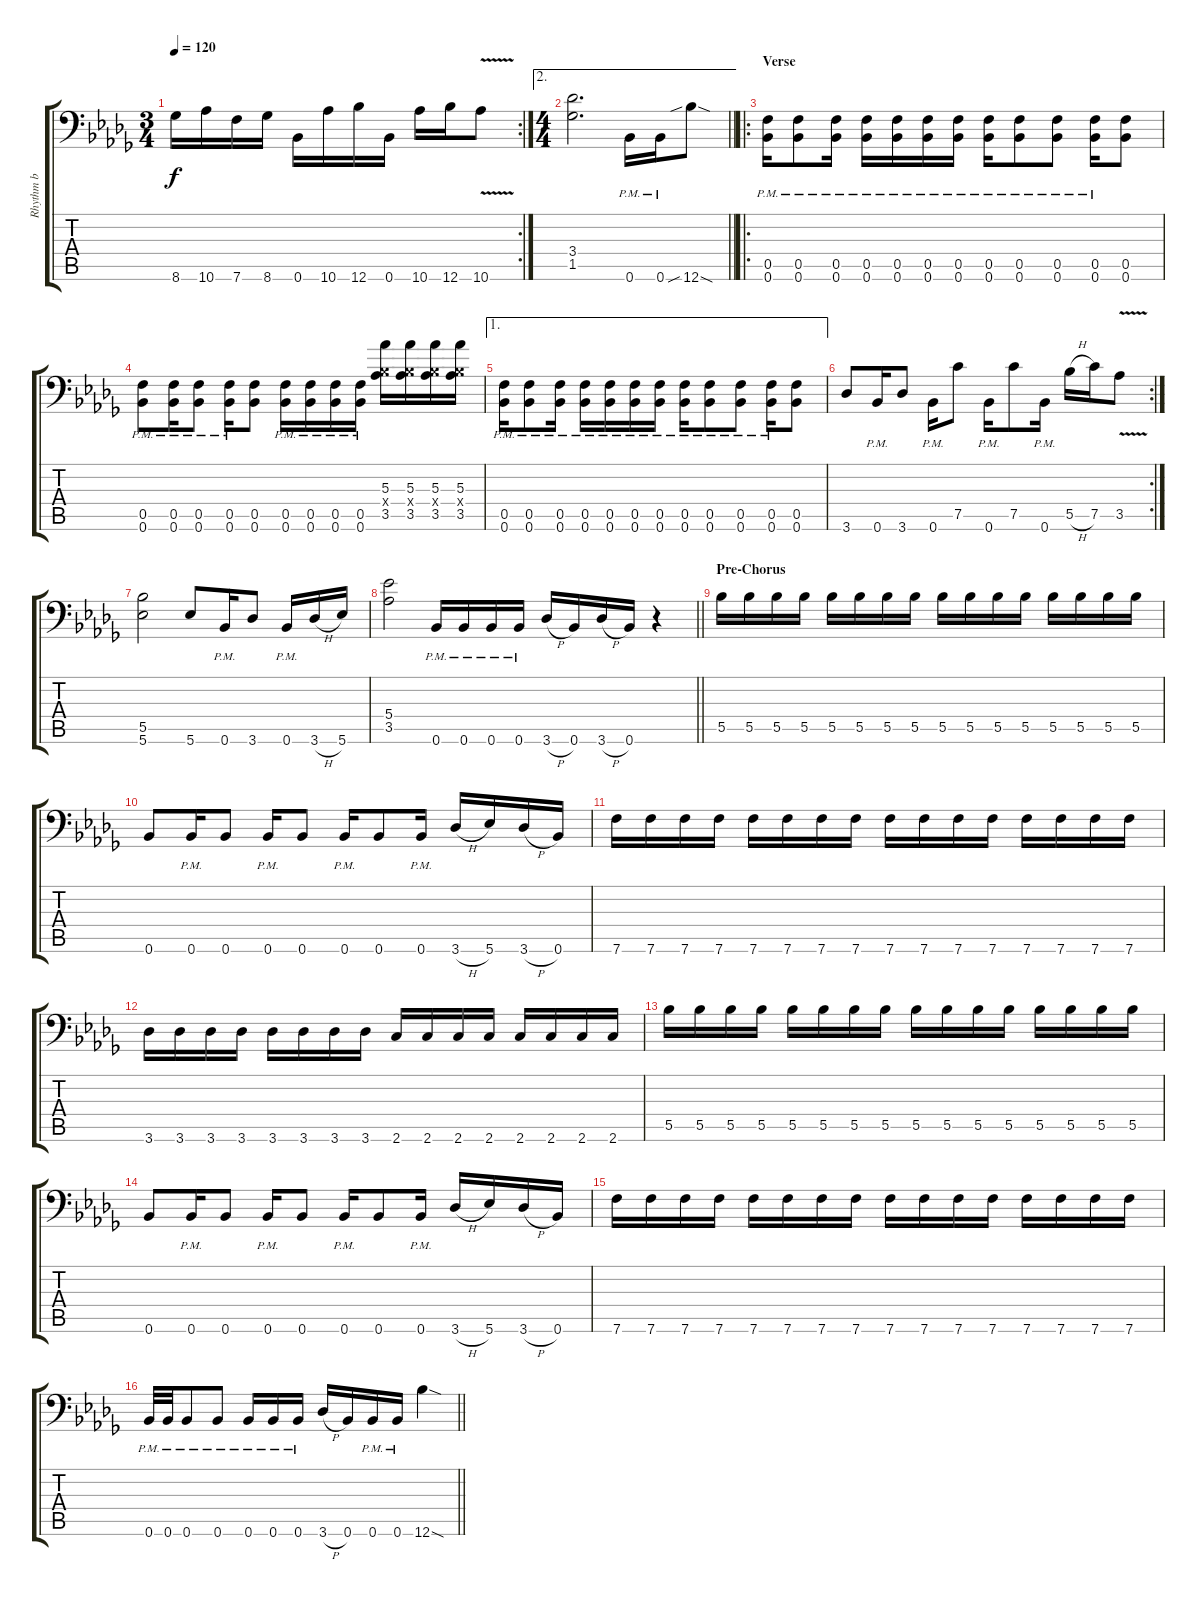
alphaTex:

\track ("Rhythm b" "Rhythm b") {instrument overdrivenguitar}
\staff {score tabs}
\tuning (C4 G3 Eb3 Bb2 F2 Bb1) {hide}
\rc 2
\ts (3 4)
\tempo 120
\clef f4
\ks bbminor
8.6.16{dy f} 10.6.16 7.6.16 8.6.16 0.6.16 10.6.16 12.6.16 0.6.16 10.6.16 12.6.16 10.6{v}.8 |
\ae 2
\ts (4 4)
\barLineRight lightlight
(3.4 1.5).2{d} 0.6{pm}.16 0.6{pm}.16 12.6{sib sod}.8 |
\ro
\section ("" "Verse")
(0.5{pm} 0.6{pm}).16 (0.5{pm} 0.6{pm}).8 (0.5{pm} 0.6{pm}).16 (0.5{pm} 0.6{pm}).16 (0.5{pm} 0.6{pm}).16 (0.5{pm} 0.6{pm}).16 (0.5{pm} 0.6{pm}).16 (0.5{pm} 0.6{pm}).16 (0.5{pm} 0.6{pm}).8 (0.5{pm} 0.6{pm}).8 (0.5{pm} 0.6{pm}).16 (0.5 0.6).8 |
(0.5{pm} 0.6{pm}).8 (0.5{pm} 0.6{pm}).16 (0.5{pm} 0.6{pm}).8 (0.5{pm} 0.6{pm}).16 (0.5 0.6).8 (0.5{pm} 0.6{pm}).16 (0.5{pm} 0.6{pm}).16 (0.5{pm} 0.6{pm}).16 (0.5{pm} 0.6{pm}).16 (5.3 0.4{x} 3.5).16 (5.3 0.4{x} 3.5).16 (5.3 0.4{x} 3.5).16 (5.3 0.4{x} 3.5).16 |
\ae 1
(0.5{pm} 0.6{pm}).16 (0.5{pm} 0.6{pm}).8 (0.5{pm} 0.6{pm}).16 (0.5{pm} 0.6{pm}).16 (0.5{pm} 0.6{pm}).16 (0.5{pm} 0.6{pm}).16 (0.5{pm} 0.6{pm}).16 (0.5{pm} 0.6{pm}).16 (0.5{pm} 0.6{pm}).8 (0.5{pm} 0.6{pm}).8 (0.5{pm} 0.6{pm}).16 (0.5 0.6).8 |
\rc 2
3.6.8 0.6{pm}.16 3.6.8 0.6{pm}.16 7.5.8 0.6{pm}.16 7.5.8 0.6{pm}.16 5.5{h}.16 7.5.16 3.5{v}.8 |
(5.5 5.6).2 5.6.8 0.6{pm}.16 3.6.8 0.6{pm}.16 3.6{h}.16 5.6.16 |
\barLineRight lightlight
(5.4 3.5).2 0.6{pm}.16 0.6{pm}.16 0.6{pm}.16 0.6{pm}.16 3.6{h}.16 0.6.16 3.6{h}.16 0.6.16 r.4 |
\section ("" "Pre-Chorus")
5.5.16 5.5.16 5.5.16 5.5.16 5.5.16 5.5.16 5.5.16 5.5.16 5.5.16 5.5.16 5.5.16 5.5.16 5.5.16 5.5.16 5.5.16 5.5.16 |
0.6.8 0.6{pm}.16 0.6.8 0.6{pm}.16 0.6.8 0.6{pm}.16 0.6.8 0.6{pm}.16 3.6{h}.16 5.6.16 3.6{h}.16 0.6.16 |
7.6.16 7.6.16 7.6.16 7.6.16 7.6.16 7.6.16 7.6.16 7.6.16 7.6.16 7.6.16 7.6.16 7.6.16 7.6.16 7.6.16 7.6.16 7.6.16 |
3.6.16 3.6.16 3.6.16 3.6.16 3.6.16 3.6.16 3.6.16 3.6.16 2.6.16 2.6.16 2.6.16 2.6.16 2.6.16 2.6.16 2.6.16 2.6.16 |
5.5.16 5.5.16 5.5.16 5.5.16 5.5.16 5.5.16 5.5.16 5.5.16 5.5.16 5.5.16 5.5.16 5.5.16 5.5.16 5.5.16 5.5.16 5.5.16 |
0.6.8 0.6{pm}.16 0.6.8 0.6{pm}.16 0.6.8 0.6{pm}.16 0.6.8 0.6{pm}.16 3.6{h}.16 5.6.16 3.6{h}.16 0.6.16 |
7.6.16 7.6.16 7.6.16 7.6.16 7.6.16 7.6.16 7.6.16 7.6.16 7.6.16 7.6.16 7.6.16 7.6.16 7.6.16 7.6.16 7.6.16 7.6.16 |
\barLineRight lightlight
0.6{pm}.32 0.6{pm}.32 0.6{pm}.8 0.6{pm}.8 0.6{pm}.16 0.6{pm}.16 0.6{pm}.16 3.6{h}.16 0.6.16 0.6{pm}.16 0.6{pm}.16 12.6{sod}.4
